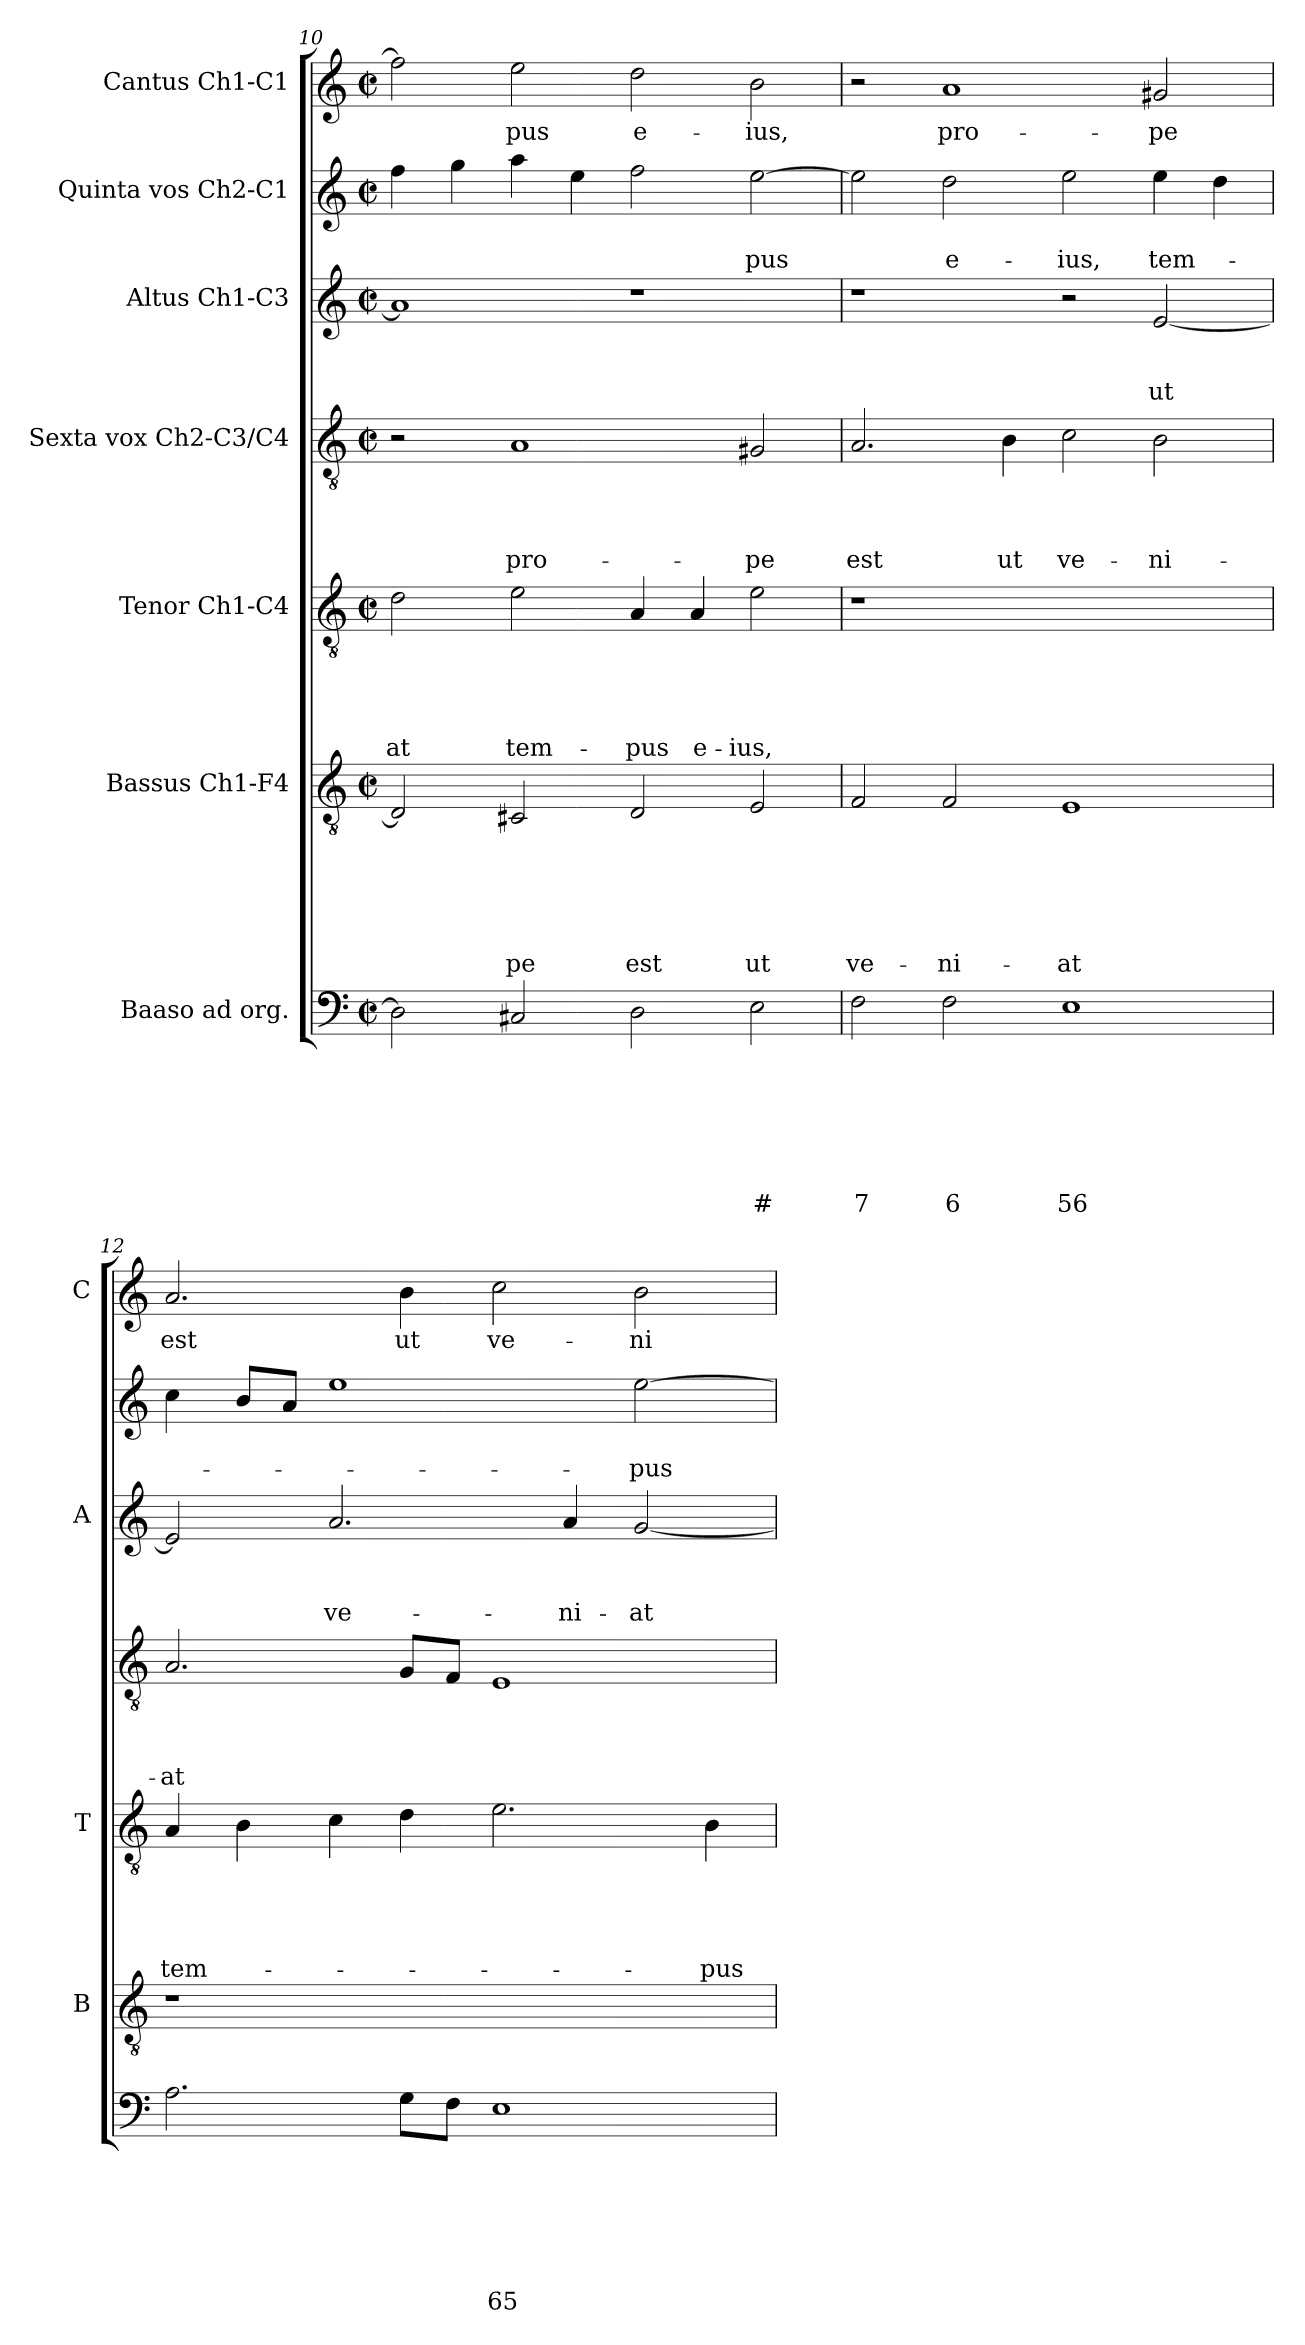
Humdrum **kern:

**kern	**text	**text	**text	**text	**text	**text	**text	**kern	**text	**text	**text	**text	**text	**text	**kern	**text	**text	**text	**text	**text	**kern	**text	**text	**text	**text	**kern	**text	**text	**text	**kern	**text	**text	**kern	**text
*part7	*part7	*part7	*part7	*part7	*part7	*part7	*part7	*part6	*part6	*part6	*part6	*part6	*part6	*part6	*part5	*part5	*part5	*part5	*part5	*part5	*part4	*part4	*part4	*part4	*part4	*part3	*part3	*part3	*part3	*part2	*part2	*part2	*part1	*part1
*staff7	*staff7	*staff7	*staff7	*staff7	*staff7	*staff7	*staff7	*staff6	*staff6	*staff6	*staff6	*staff6	*staff6	*staff6	*staff5	*staff5	*staff5	*staff5	*staff5	*staff5	*staff4	*staff4	*staff4	*staff4	*staff4	*staff3	*staff3	*staff3	*staff3	*staff2	*staff2	*staff2	*staff1	*staff1
*I"Baaso ad org.	*	*	*	*	*	*	*	*I"Bassus Ch1-F4	*	*	*	*	*	*	*I"Tenor Ch1-C4	*	*	*	*	*	*I"Sexta vox Ch2-C3/C4	*	*	*	*	*I"Altus Ch1-C3	*	*	*	*I"Quinta vos Ch2-C1	*	*	*I"Cantus Ch1-C1	*
*	*	*	*	*	*	*	*	*I'B	*	*	*	*	*	*	*I'T	*	*	*	*	*	*	*	*	*	*	*I'A	*	*	*	*	*	*	*I'C	*
*clefF4	*	*	*	*	*	*	*	*clefGv2	*	*	*	*	*	*	*clefGv2	*	*	*	*	*	*clefGv2	*	*	*	*	*clefG2	*	*	*	*clefG2	*	*	*clefG2	*
*k[]	*	*	*	*	*	*	*	*k[]	*	*	*	*	*	*	*k[]	*	*	*	*	*	*k[]	*	*	*	*	*k[]	*	*	*	*k[]	*	*	*k[]	*
*C:	*	*	*	*	*	*	*	*C:	*	*	*	*	*	*	*C:	*	*	*	*	*	*C:	*	*	*	*	*C:	*	*	*	*C:	*	*	*C:	*
*M2/2	*	*	*	*	*	*	*	*M2/2	*	*	*	*	*	*	*M2/2	*	*	*	*	*	*M2/2	*	*	*	*	*M2/2	*	*	*	*M2/2	*	*	*M2/2	*
*met(c|)	*	*	*	*	*	*	*	*met(c|)	*	*	*	*	*	*	*met(c|)	*	*	*	*	*	*met(c|)	*	*	*	*	*met(c|)	*	*	*	*met(c|)	*	*	*met(c|)	*
=10	=10	=10	=10	=10	=10	=10	=10	=10	=10	=10	=10	=10	=10	=10	=10	=10	=10	=10	=10	=10	=10	=10	=10	=10	=10	=10	=10	=10	=10	=10	=10	=10	=10	=10
!	!	!	!	!	!	!	!	!	!	!	!	!	!	!	!	!	!	!	!	!LO:LY:b	!	!	!	!	!	!	!	!	!	!	!	!	!	!
2D\]	.	.	.	.	.	.	.	2D/]	.	.	.	.	.	.	2d\	.	.	.	.	-at	2r	.	.	.	.	1a]	.	.	.	4ff\	.	.	2ff\]	.
.	.	.	.	.	.	.	.	.	.	.	.	.	.	.	.	.	.	.	.	.	.	.	.	.	.	.	.	.	.	4gg\	.	.	.	.
!	!	!	!	!	!	!	!	!	!	!	!	!	!	!LO:LY:b	!	!	!	!	!	!LO:LY:b	!	!	!	!	!LO:LY:b	!	!	!	!	!	!	!	!	!LO:LY:b
2C#X/	.	.	.	.	.	.	.	2C#X/	.	.	.	.	.	-pe	2e\	.	.	.	.	tem-	1A	.	.	.	pro-	.	.	.	.	4aa\	.	.	2ee\	-pus
.	.	.	.	.	.	.	.	.	.	.	.	.	.	.	.	.	.	.	.	.	.	.	.	.	.	.	.	.	.	4ee\	.	.	.	.
!	!	!	!	!	!	!	!	!	!	!	!	!	!	!LO:LY:b	!	!	!	!	!	!LO:LY:b	!	!	!	!	!	!	!	!	!	!	!	!	!	!LO:LY:b
2D\	.	.	.	.	.	.	.	2D/	.	.	.	.	.	est	4A/	.	.	.	.	-pus	.	.	.	.	.	1r	.	.	.	2ff\	.	.	2dd\	e-
!	!	!	!	!	!	!	!	!	!	!	!	!	!	!	!	!	!	!	!	!LO:LY:b	!	!	!	!	!	!	!	!	!	!	!	!	!	!
.	.	.	.	.	.	.	.	.	.	.	.	.	.	.	4A/	.	.	.	.	e-	.	.	.	.	.	.	.	.	.	.	.	.	.	.
!	!	!	!	!	!	!	!LO:LY:b	!	!	!	!	!	!	!LO:LY:b	!	!	!	!	!	!LO:LY:b	!	!	!	!	!LO:LY:b	!	!	!	!	!	!	!LO:LY:b	!	!LO:LY:b
2E\	.	.	.	.	.	.	#	2E/	.	.	.	.	.	ut	2e\	.	.	.	.	-ius,	2G#X/	.	.	.	-pe	.	.	.	.	[2ee\	.	-pus	2b\	-ius,
!!LO:PB:g=z
=11	=11	=11	=11	=11	=11	=11	=11	=11	=11	=11	=11	=11	=11	=11	=11	=11	=11	=11	=11	=11	=11	=11	=11	=11	=11	=11	=11	=11	=11	=11	=11	=11	=11	=11
!	!	!	!	!	!	!	!LO:LY:b	!	!	!	!	!	!	!LO:LY:b	!	!	!	!	!	!	!	!	!	!	!LO:LY:b	!	!	!	!	!	!	!	!	!
2F\	.	.	.	.	.	.	7	2F/	.	.	.	.	.	ve-	1r	.	.	.	.	.	2.A/	.	.	.	est	1r	.	.	.	2ee\]	.	.	2r	.
!	!	!	!	!	!	!	!LO:LY:b	!	!	!	!	!	!	!LO:LY:b	!	!	!	!	!	!	!	!	!	!	!	!	!	!	!	!	!	!LO:LY:b	!	!LO:LY:b
2F\	.	.	.	.	.	.	6	2F/	.	.	.	.	.	-ni-	.	.	.	.	.	.	.	.	.	.	.	.	.	.	.	2dd\	.	e-	1a	pro-
!	!	!	!	!	!	!	!	!	!	!	!	!	!	!	!	!	!	!	!	!	!	!	!	!	!LO:LY:b	!	!	!	!	!	!	!	!	!
.	.	.	.	.	.	.	.	.	.	.	.	.	.	.	.	.	.	.	.	.	4B\	.	.	.	ut	.	.	.	.	.	.	.	.	.
!	!	!	!	!	!	!	!LO:LY:b	!	!	!	!	!	!	!LO:LY:b	!	!	!	!	!	!	!	!	!	!	!LO:LY:b	!	!	!	!	!	!	!LO:LY:b	!	!
1E	.	.	.	.	.	.	56	1E	.	.	.	.	.	-at	1ryy	.	.	.	.	.	2c\	.	.	.	ve-	2r	.	.	.	2ee\	.	-ius,	.	.
!	!	!	!	!	!	!	!	!	!	!	!	!	!	!	!	!	!	!	!	!	!	!	!	!	!LO:LY:b	!	!	!	!LO:LY:b	!	!	!LO:LY:b	!	!LO:LY:b
.	.	.	.	.	.	.	.	.	.	.	.	.	.	.	.	.	.	.	.	.	2B\	.	.	.	-ni-	[2e/	.	.	ut	4ee\	.	tem-	2g#X/	-pe
.	.	.	.	.	.	.	.	.	.	.	.	.	.	.	.	.	.	.	.	.	.	.	.	.	.	.	.	.	.	4dd\	.	.	.	.
=12	=12	=12	=12	=12	=12	=12	=12	=12	=12	=12	=12	=12	=12	=12	=12	=12	=12	=12	=12	=12	=12	=12	=12	=12	=12	=12	=12	=12	=12	=12	=12	=12	=12	=12
!	!	!	!	!	!	!	!	!	!	!	!	!	!	!	!	!	!	!	!	!LO:LY:b	!	!	!	!	!LO:LY:b	!	!	!	!	!	!	!	!	!LO:LY:b
2.A\	.	.	.	.	.	.	.	1r	.	.	.	.	.	.	4A/	.	.	.	.	tem-	2.A/	.	.	.	-at	2e/]	.	.	.	4cc\	.	.	2.a/	est
.	.	.	.	.	.	.	.	.	.	.	.	.	.	.	4B\	.	.	.	.	.	.	.	.	.	.	.	.	.	.	8b/L	.	.	.	.
.	.	.	.	.	.	.	.	.	.	.	.	.	.	.	.	.	.	.	.	.	.	.	.	.	.	.	.	.	.	8a/J	.	.	.	.
!	!	!	!	!	!	!	!	!	!	!	!	!	!	!	!	!	!	!	!	!	!	!	!	!	!	!	!	!	!LO:LY:b	!	!	!	!	!
.	.	.	.	.	.	.	.	.	.	.	.	.	.	.	4c\	.	.	.	.	.	.	.	.	.	.	2.a/	.	.	ve-	1ee	.	.	.	.
!	!	!	!	!	!	!	!	!	!	!	!	!	!	!	!	!	!	!	!	!	!	!	!	!	!	!	!	!	!	!	!	!	!	!LO:LY:b
8G\L	.	.	.	.	.	.	.	.	.	.	.	.	.	.	4d\	.	.	.	.	.	8G/L	.	.	.	.	.	.	.	.	.	.	.	4b\	ut
8F\J	.	.	.	.	.	.	.	.	.	.	.	.	.	.	.	.	.	.	.	.	8F/J	.	.	.	.	.	.	.	.	.	.	.	.	.
!	!	!	!	!	!	!	!LO:LY:b	!	!	!	!	!	!	!	!	!	!	!	!	!	!	!	!	!	!	!	!	!	!	!	!	!	!	!LO:LY:b
1E	.	.	.	.	.	.	65	1ryy	.	.	.	.	.	.	2.e\	.	.	.	.	.	1E	.	.	.	.	.	.	.	.	.	.	.	2cc\	ve-
!	!	!	!	!	!	!	!	!	!	!	!	!	!	!	!	!	!	!	!	!	!	!	!	!	!	!	!	!	!LO:LY:b	!	!	!	!	!
.	.	.	.	.	.	.	.	.	.	.	.	.	.	.	.	.	.	.	.	.	.	.	.	.	.	4a/	.	.	-ni-	.	.	.	.	.
!	!	!	!	!	!	!	!	!	!	!	!	!	!	!	!	!	!	!	!	!	!	!	!	!	!	!	!	!	!LO:LY:b	!	!	!LO:LY:b	!	!LO:LY:b
.	.	.	.	.	.	.	.	.	.	.	.	.	.	.	.	.	.	.	.	.	.	.	.	.	.	[2g/	.	.	-at	[2ee\	.	-pus	2b\	-ni-
!	!	!	!	!	!	!	!	!	!	!	!	!	!	!	!	!	!	!	!	!LO:LY:b	!	!	!	!	!	!	!	!	!	!	!	!	!	!
.	.	.	.	.	.	.	.	.	.	.	.	.	.	.	4B\	.	.	.	.	-pus	.	.	.	.	.	.	.	.	.	.	.	.	.	.
=	=	=	=	=	=	=	=	=	=	=	=	=	=	=	=	=	=	=	=	=	=	=	=	=	=	=	=	=	=	=	=	=	=	=
*-	*-	*-	*-	*-	*-	*-	*-	*-	*-	*-	*-	*-	*-	*-	*-	*-	*-	*-	*-	*-	*-	*-	*-	*-	*-	*-	*-	*-	*-	*-	*-	*-	*-	*-
